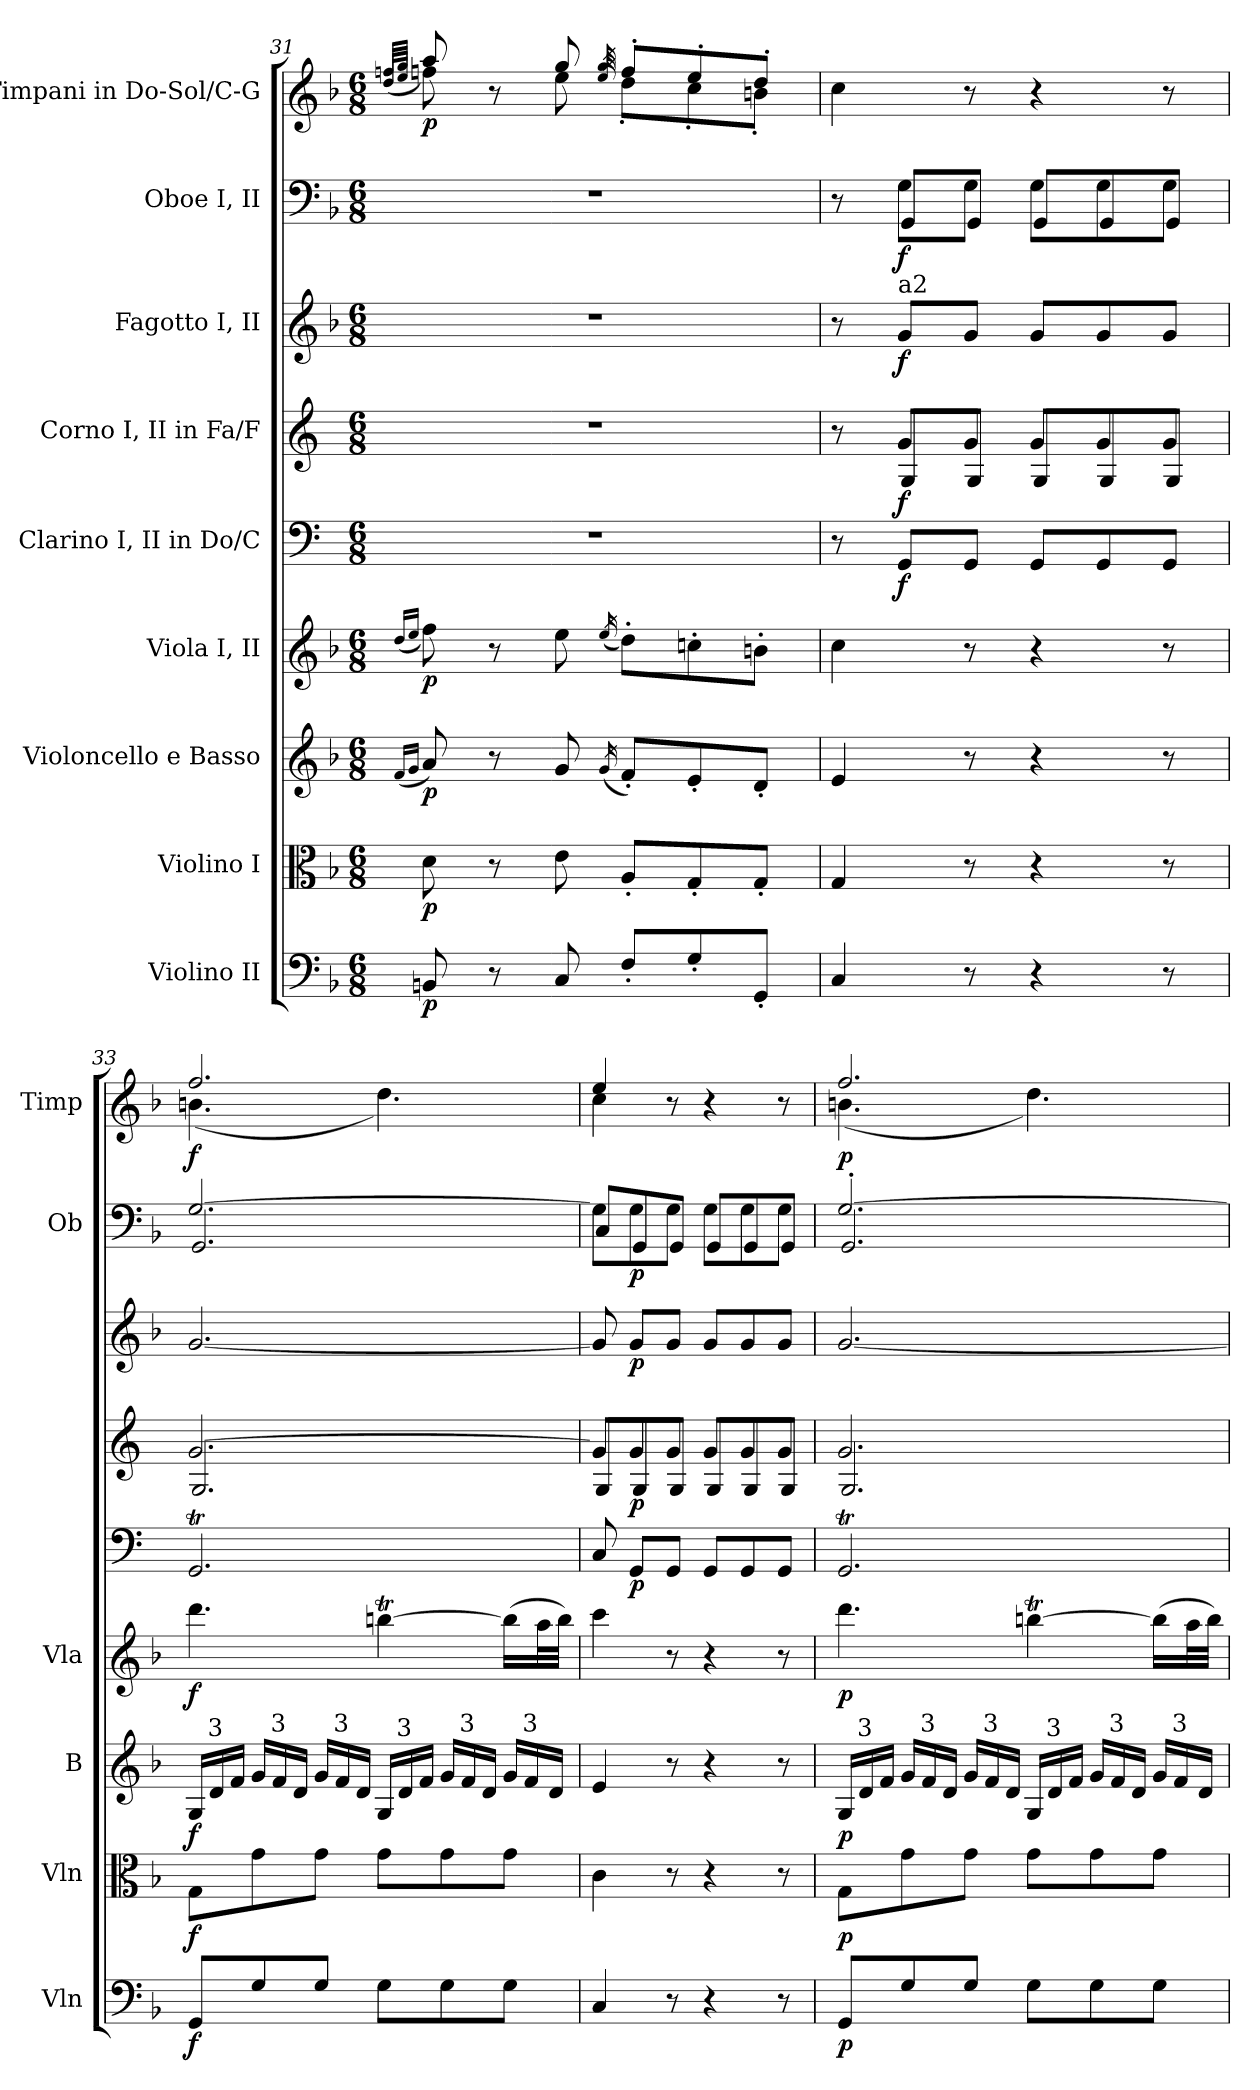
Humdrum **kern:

**kern	**dynam	**kern	**dynam	**kern	**dynam	**kern	**dynam	**kern	**dynam	**kern	**dynam	**kern	**dynam	**kern	**dynam	**kern	**dynam
*part9	*part9	*part8	*part8	*part7	*part7	*part6	*part6	*part5	*part5	*part4	*part4	*part3	*part3	*part2	*part2	*part1	*part1
*staff9	*staff9	*staff8	*staff8	*staff7	*staff7	*staff6	*staff6	*staff5	*staff5	*staff4	*staff4	*staff3	*staff3	*staff2	*staff2	*staff1	*staff1
*I"Violino II	*	*I"Violino I	*	*I"Violoncello e Basso	*	*I"Viola I, II	*	*I"Clarino I, II in Do/C	*	*I"Corno I, II in Fa/F	*	*I"Fagotto I, II	*	*I"Oboe I, II	*	*I"Timpani in Do-Sol/C-G	*
*I'Vln	*	*I'Vln	*	*I'B	*	*I'Vla	*	*	*	*	*	*	*	*I'Ob	*	*I'Timp	*
*clefF4	*	*clefC3	*	*clefG2	*	*clefG2	*	*clefF4	*	*clefG2	*	*clefG2	*	*clefF4	*	*clefG2	*
*	*	*	*	*	*	*	*	*	*	*ITrd1c2	*	*ITrd0c7	*	*	*	*	*
*k[b-]	*	*k[b-]	*	*k[b-]	*	*k[b-]	*	*k[]	*	*k[b-e-]	*	*k[b-]	*	*k[b-]	*	*k[b-]	*
*M6/8	*	*M6/8	*	*M6/8	*	*M6/8	*	*M6/8	*	*M6/8	*	*M6/8	*	*M6/8	*	*M6/8	*
=31	=31	=31	=31	=31	=31	=31	=31	=31	=31	=31	=31	=31	=31	=31	=31	=31	=31
*	*	*	*	*	*	*	*	*	*	*	*	*	*	*	*	*^	*
.	.	.	.	(16qfLL	.	(16qddLL	.	.	.	.	.	.	.	.	.	(16qffnLL	16qddLL	.
.	.	.	.	16qgJJ	.	16qeeJJ	.	.	.	.	.	.	.	.	.	16qggJJ	16qeeJJ	.
8BBn	p	8d	p	8a)	p	8ff)	p	2.r	.	2.r	.	2.r	.	2.r	.	8aa	8ffn))	p
8r	.	8r	.	8r	.	8r	.	.	.	.	.	.	.	.	.	8r	8ryy	.
8C	.	8e	.	8g	.	8ee	.	.	.	.	.	.	.	.	.	8gg	8ee	.
.	.	.	.	(16qg	.	(16qee	.	.	.	.	.	.	.	.	.	(16qgg	16qee	.
8F'L	.	8A'L	.	8f'L)	.	8dd'L)	.	.	.	.	.	.	.	.	.	8ff'L	8dd'L	.
8G'	.	8G'	.	8e'	.	8ccn'	.	.	.	.	.	.	.	.	.	8ee'	8cc'	.
8GG'J	.	8G'J	.	8d'J	.	8bn'J	.	.	.	.	.	.	.	.	.	8dd'J	8bn'J	.
*	*	*	*	*	*	*	*	*	*	*	*	*	*	*	*	*v	*v	*
=32	=32	=32	=32	=32	=32	=32	=32	=32	=32	=32	=32	=32	=32	=32	=32	=32	=32
*	*	*	*	*	*	*	*	*	*	*^	*	*	*	*^	*	*	*
4C	.	4G	.	4e	.	4cc	.	8r	.	8r	8ryy	.	8r	.	8r	8ryy	.	4cc	.
!	!	!	!	!	!	!	!	!	!	!	!	!	!LO:TX:a:t=a2	!	!	!	!	!	!
.	.	.	.	.	.	.	.	8GGL	f	8f/L	8F/L	f	8gL	f	8G\L	8GG/L	f	.	.
8r	.	8r	.	8r	.	8r	.	8GGJ	.	8f/J	8F/J	.	8gJ	.	8G\J	8GG/J	.	8r	.
4r	.	4r	.	4r	.	4r	.	8GGL	.	8f/L	8F/L	.	8gL	.	8G\L	8GG/L	.	4r	.
.	.	.	.	.	.	.	.	8GG	.	8f/	8F/	.	8g	.	8G\	8GG/	.	.	.
8r	.	8r	.	8r	.	8r	.	8GGJ	.	8f/J	8F/J	.	8gJ	.	8G\J	8GG/J	.	8r	.
=33	=33	=33	=33	=33	=33	=33	=33	=33	=33	=33	=33	=33	=33	=33	=33	=33	=33	=33	=33
*	*	*	*	*Xtuplet	*	*	*	*	*	*	*	*	*	*	*	*	*	*	*
*	*	*	*	*	*	*	*	*	*	*	*	*	*	*	*	*	*	*^	*
8GGL	f	8GL	f	24GLL	f	4.ddd	f	2.GGT	.	[2.f	2.F/	.	[2.g	.	[2.G	2.GG/	.	2.ff	(4.bn	f
!	!	!	!	!LO:TX:a:t=3	!	!	!	!	!	!	!	!	!	!	!	!	!	!	!	!
.	.	.	.	24d	.	.	.	.	.	.	.	.	.	.	.	.	.	.	.	.
.	.	.	.	24fJJ	.	.	.	.	.	.	.	.	.	.	.	.	.	.	.	.
8G	.	8g	.	24gLL	.	.	.	.	.	.	.	.	.	.	.	.	.	.	.	.
!	!	!	!	!LO:TX:a:t=3	!	!	!	!	!	!	!	!	!	!	!	!	!	!	!	!
.	.	.	.	24f	.	.	.	.	.	.	.	.	.	.	.	.	.	.	.	.
.	.	.	.	24dJJ	.	.	.	.	.	.	.	.	.	.	.	.	.	.	.	.
8GJ	.	8gJ	.	24gLL	.	.	.	.	.	.	.	.	.	.	.	.	.	.	.	.
!	!	!	!	!LO:TX:a:t=3	!	!	!	!	!	!	!	!	!	!	!	!	!	!	!	!
.	.	.	.	24f	.	.	.	.	.	.	.	.	.	.	.	.	.	.	.	.
.	.	.	.	24dJJ	.	.	.	.	.	.	.	.	.	.	.	.	.	.	.	.
8GL	.	8gL	.	24GLL	.	[4bbnt	.	.	.	.	.	.	.	.	.	.	.	.	4.dd)	.
!	!	!	!	!LO:TX:a:t=3	!	!	!	!	!	!	!	!	!	!	!	!	!	!	!	!
.	.	.	.	24d	.	.	.	.	.	.	.	.	.	.	.	.	.	.	.	.
.	.	.	.	24fJJ	.	.	.	.	.	.	.	.	.	.	.	.	.	.	.	.
8G	.	8g	.	24gLL	.	.	.	.	.	.	.	.	.	.	.	.	.	.	.	.
!	!	!	!	!LO:TX:a:t=3	!	!	!	!	!	!	!	!	!	!	!	!	!	!	!	!
.	.	.	.	24f	.	.	.	.	.	.	.	.	.	.	.	.	.	.	.	.
.	.	.	.	24dJJ	.	.	.	.	.	.	.	.	.	.	.	.	.	.	.	.
8GJ	.	8gJ	.	24gLL	.	(16bbLL]	.	.	.	.	.	.	.	.	.	.	.	.	.	.
!	!	!	!	!LO:TX:a:t=3	!	!	!	!	!	!	!	!	!	!	!	!	!	!	!	!
.	.	.	.	24f	.	.	.	.	.	.	.	.	.	.	.	.	.	.	.	.
.	.	.	.	.	.	32aaL	.	.	.	.	.	.	.	.	.	.	.	.	.	.
.	.	.	.	24dJJ	.	.	.	.	.	.	.	.	.	.	.	.	.	.	.	.
.	.	.	.	.	.	32bbJJJ)	.	.	.	.	.	.	.	.	.	.	.	.	.	.
!!LO:LB:g=z	!!
=34	=34	=34	=34	=34	=34	=34	=34	=34	=34	=34	=34	=34	=34	=34	=34	=34	=34	=34	=34	=34
4C	.	4c	.	4e	.	4ccc	.	8C	.	8f/L]	8F/L	.	8g]	.	8G\L]	8C/L	.	4ee	4cc	.
.	.	.	.	.	.	.	.	8GGL	p	8f/	8F/	p	8gL	p	8G\	8GG/	p	.	.	.
8r	.	8r	.	8r	.	8r	.	8GGJ	.	8f/J	8F/J	.	8gJ	.	8G\J	8GG/J	.	8r	8ryy	.
4r	.	4r	.	4r	.	4r	.	8GGL	.	8f/L	8F/L	.	8gL	.	8G\L	8GG/L	.	4r	4ryy	.
.	.	.	.	.	.	.	.	8GG	.	8f/	8F/	.	8g	.	8G\	8GG/	.	.	.	.
8r	.	8r	.	8r	.	8r	.	8GGJ	.	8f/J	8F/J	.	8gJ	.	8G\J	8GG/J	.	8r	8ryy	.
=35	=35	=35	=35	=35	=35	=35	=35	=35	=35	=35	=35	=35	=35	=35	=35	=35	=35	=35	=35	=35
8GGL	p	8GL	p	24GLL	p	4.ddd	p	2.GGT	.	2.f	2.F/	.	[2.g	.	[2.G'	2.GG/	.	2.ff	(4.bn	p
!	!	!	!	!LO:TX:a:t=3	!	!	!	!	!	!	!	!	!	!	!	!	!	!	!	!
.	.	.	.	24d	.	.	.	.	.	.	.	.	.	.	.	.	.	.	.	.
.	.	.	.	24fJJ	.	.	.	.	.	.	.	.	.	.	.	.	.	.	.	.
8G	.	8g	.	24gLL	.	.	.	.	.	.	.	.	.	.	.	.	.	.	.	.
!	!	!	!	!LO:TX:a:t=3	!	!	!	!	!	!	!	!	!	!	!	!	!	!	!	!
.	.	.	.	24f	.	.	.	.	.	.	.	.	.	.	.	.	.	.	.	.
.	.	.	.	24dJJ	.	.	.	.	.	.	.	.	.	.	.	.	.	.	.	.
8GJ	.	8gJ	.	24gLL	.	.	.	.	.	.	.	.	.	.	.	.	.	.	.	.
!	!	!	!	!LO:TX:a:t=3	!	!	!	!	!	!	!	!	!	!	!	!	!	!	!	!
.	.	.	.	24f	.	.	.	.	.	.	.	.	.	.	.	.	.	.	.	.
.	.	.	.	24dJJ	.	.	.	.	.	.	.	.	.	.	.	.	.	.	.	.
8GL	.	8gL	.	24GLL	.	[4bbnt	.	.	.	.	.	.	.	.	.	.	.	.	4.dd)	.
!	!	!	!	!LO:TX:a:t=3	!	!	!	!	!	!	!	!	!	!	!	!	!	!	!	!
.	.	.	.	24d	.	.	.	.	.	.	.	.	.	.	.	.	.	.	.	.
.	.	.	.	24fJJ	.	.	.	.	.	.	.	.	.	.	.	.	.	.	.	.
8G	.	8g	.	24gLL	.	.	.	.	.	.	.	.	.	.	.	.	.	.	.	.
!	!	!	!	!LO:TX:a:t=3	!	!	!	!	!	!	!	!	!	!	!	!	!	!	!	!
.	.	.	.	24f	.	.	.	.	.	.	.	.	.	.	.	.	.	.	.	.
.	.	.	.	24dJJ	.	.	.	.	.	.	.	.	.	.	.	.	.	.	.	.
8GJ	.	8gJ	.	24gLL	.	(16bbLL]	.	.	.	.	.	.	.	.	.	.	.	.	.	.
!	!	!	!	!LO:TX:a:t=3	!	!	!	!	!	!	!	!	!	!	!	!	!	!	!	!
.	.	.	.	24f	.	.	.	.	.	.	.	.	.	.	.	.	.	.	.	.
.	.	.	.	.	.	32aaL	.	.	.	.	.	.	.	.	.	.	.	.	.	.
.	.	.	.	24dJJ	.	.	.	.	.	.	.	.	.	.	.	.	.	.	.	.
.	.	.	.	.	.	32bbJJJ)	.	.	.	.	.	.	.	.	.	.	.	.	.	.
*	*	*	*	*	*	*	*	*	*	*	*	*	*	*	*v	*v	*	*	*	*
*	*	*	*	*	*	*	*	*	*	*v	*v	*	*	*	*	*	*v	*v	*
=	=	=	=	=	=	=	=	=	=	=	=	=	=	=	=	=	=
*-	*-	*-	*-	*-	*-	*-	*-	*-	*-	*-	*-	*-	*-	*-	*-	*-	*-
